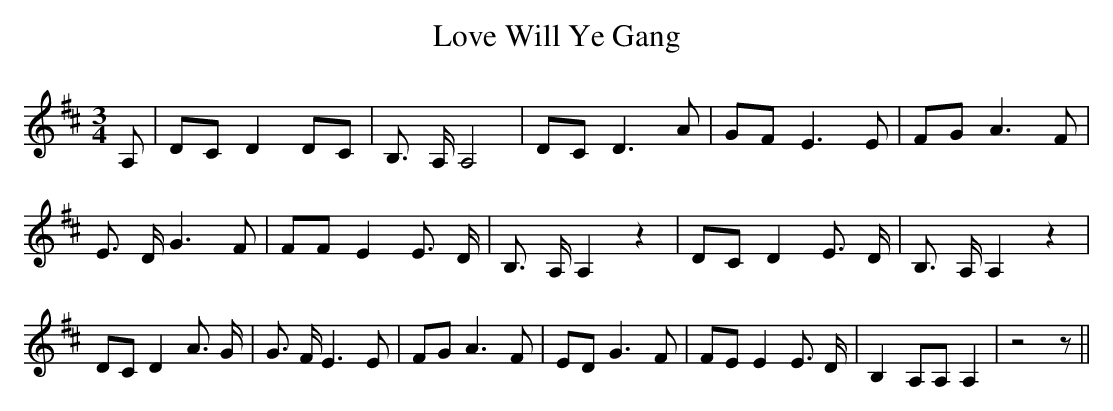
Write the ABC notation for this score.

X:1
T:Will Ye Gang, Love
M:3/4
L:1/8
K:D
 A,| DC D2 DC| B,3/2 A,/2 A,4| DC D3 A| GF E3 E| FG A3 F| E3/2 D/2 G3 F|\
 FF E2 E3/2 D/2| B,3/2 A,/2 A,2 z2| DC D2 E3/2 D/2| B,3/2 A,/2 A,2 z2|\
 DC D2 A3/2 G/2| G3/2 F/2 E3 E| FG A3 F| ED G3 F| FE E2 E3/2 D/2| B,2 A,A, A,2|\
 z4 z||
